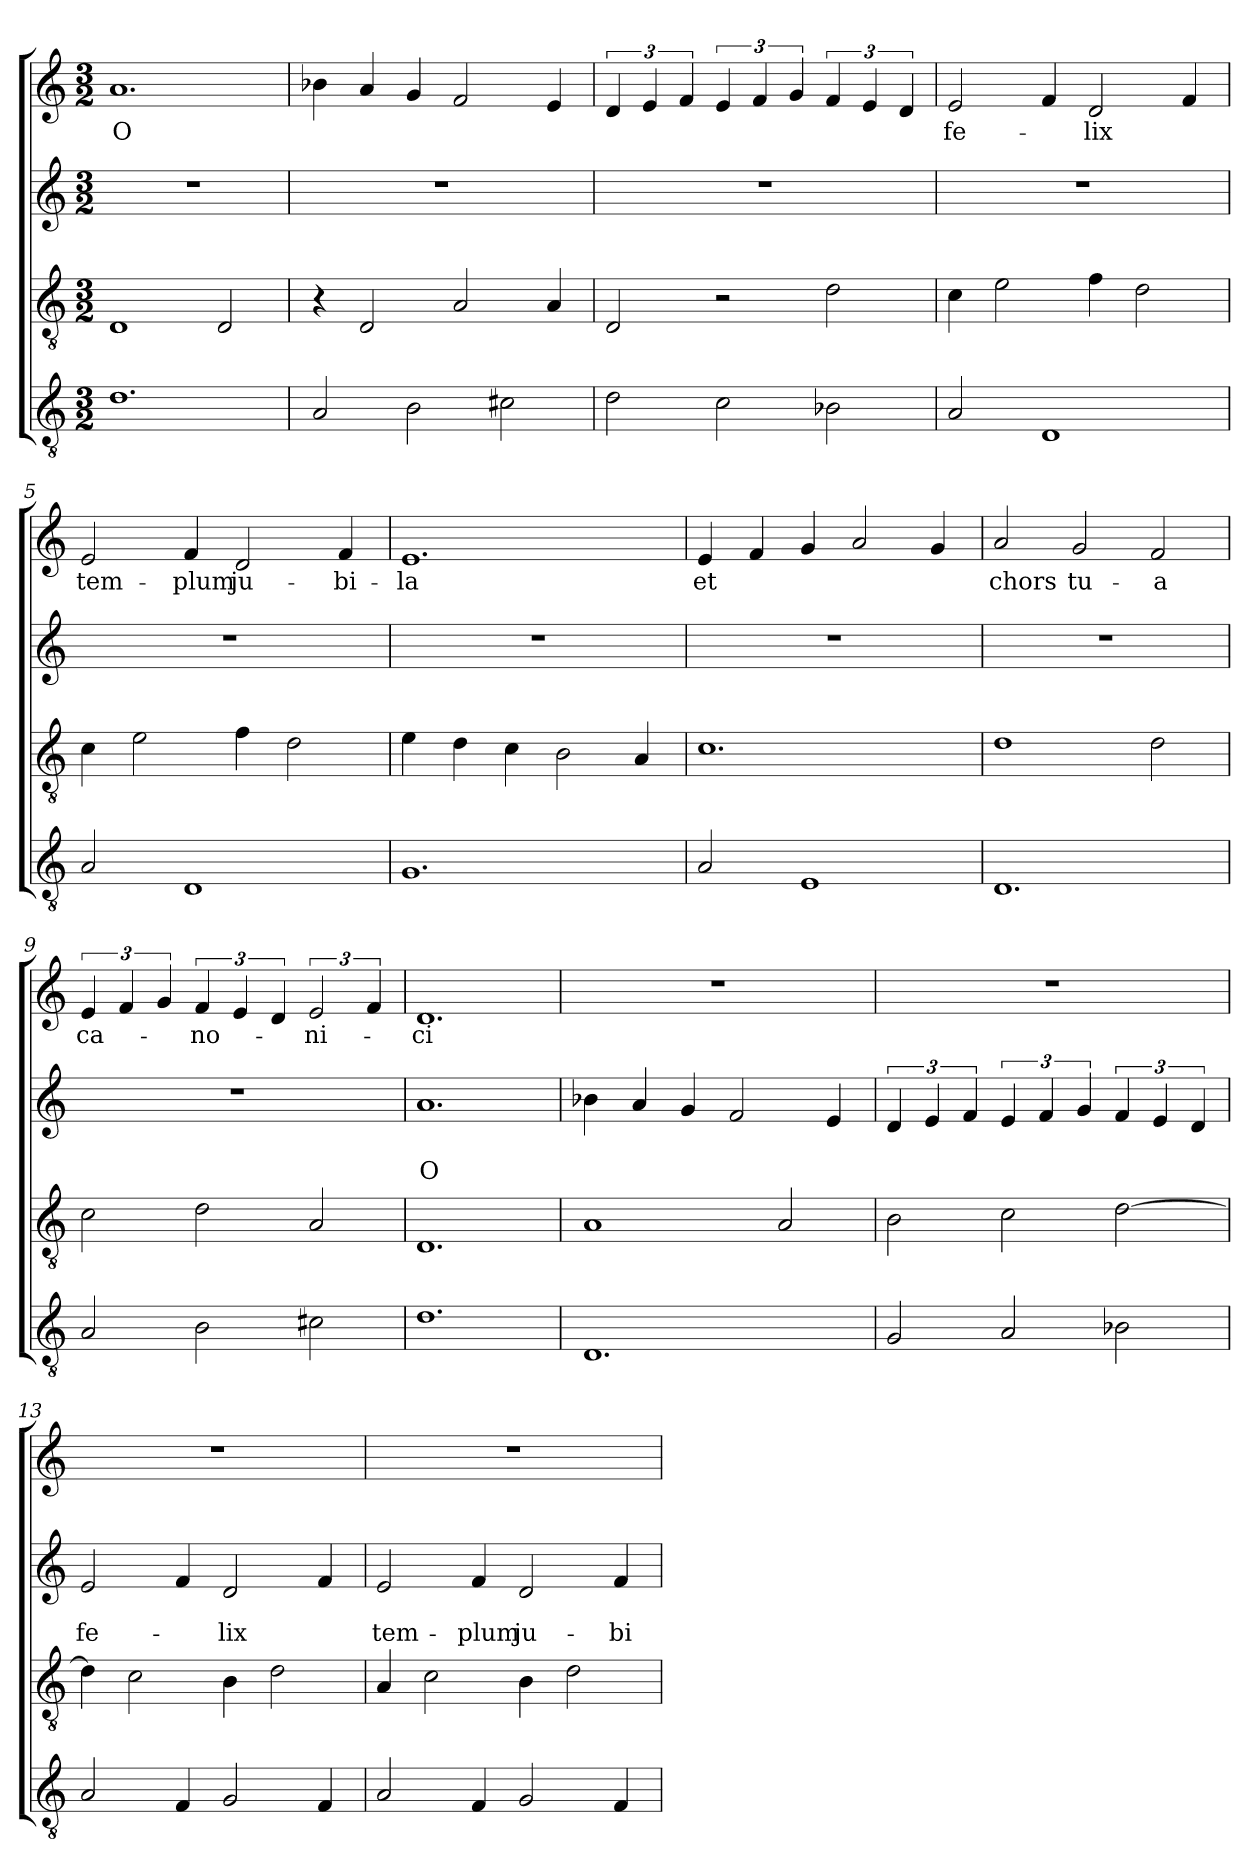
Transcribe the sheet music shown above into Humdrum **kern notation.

**kern	**kern	**kern	**text	**text	**kern	**text
*part4	*part3	*part2	*part2	*part2	*part1	*part1
*staff4	*staff3	*staff2	*staff2	*staff2	*staff1	*staff1
*clefGv2	*clefGv2	*clefG2	*	*	*clefG2	*
*k[]	*k[]	*k[]	*	*	*k[]	*
*C:	*C:	*C:	*	*	*C:	*
*M3/2	*M3/2	*M3/2	*	*	*M3/2	*
=1	=1	=1	=1	=1	=1	=1
1.d	1D	1.r	.	.	1.a	O
.	2D/	.	.	.	.	.
=2	=2	=2	=2	=2	=2	=2
2A/	4r	1.r	.	.	4b-X\	.
.	2D/	.	.	.	4a/	.
2B\	.	.	.	.	4g/	.
.	2A/	.	.	.	2f/	.
2c#X\	.	.	.	.	.	.
.	4A/	.	.	.	4e/	.
=3	=3	=3	=3	=3	=3	=3
2d\	2D/	1.r	.	.	6d/	.
.	.	.	.	.	6e/	.
.	.	.	.	.	6f/	.
2c\	2r	.	.	.	6e/	.
.	.	.	.	.	6f/	.
.	.	.	.	.	6g/	.
2B-X\	2d\	.	.	.	6f/	.
.	.	.	.	.	6e/	.
.	.	.	.	.	6d/	.
=4	=4	=4	=4	=4	=4	=4
2A/	4c\	1.r	.	.	2e/	fe-
.	2e\	.	.	.	.	.
1D	.	.	.	.	4f/	.
.	4f\	.	.	.	2d/	-lix
.	2d\	.	.	.	.	.
.	.	.	.	.	4f/	.
=5	=5	=5	=5	=5	=5	=5
2A/	4c\	1.r	.	.	2e/	tem-
.	2e\	.	.	.	.	.
1D	.	.	.	.	4f/	-plum
.	4f\	.	.	.	2d/	ju-
.	2d\	.	.	.	.	.
.	.	.	.	.	4f/	-bi-
=6	=6	=6	=6	=6	=6	=6
1.G	4e\	1.r	.	.	1.e	-la
.	4d\	.	.	.	.	.
.	4c\	.	.	.	.	.
.	2B\	.	.	.	.	.
.	4A/	.	.	.	.	.
!!LO:LB:g=z
=7	=7	=7	=7	=7	=7	=7
2A/	1.c	1.r	.	.	4e/	et
.	.	.	.	.	4f/	.
1E	.	.	.	.	4g/	.
.	.	.	.	.	2a/	.
.	.	.	.	.	4g/	.
=8	=8	=8	=8	=8	=8	=8
1.D	1d	1.r	.	.	2a/	chors
.	.	.	.	.	2g/	tu-
.	2d\	.	.	.	2f/	-a
=9	=9	=9	=9	=9	=9	=9
2A/	2c\	1.r	.	.	6e/	ca-
.	.	.	.	.	6f/	.
.	.	.	.	.	6g/	.
2B\	2d\	.	.	.	6f/	-no-
.	.	.	.	.	6e/	.
.	.	.	.	.	6d/	.
2c#X\	2A/	.	.	.	3e/	-ni-
.	.	.	.	.	6f/	.
=10	=10	=10	=10	=10	=10	=10
1.d	1.D	1.a	.	O	1.d	-ci
=11	=11	=11	=11	=11	=11	=11
1.D	1A	4b-X\	.	.	1.r	.
.	.	4a/	.	.	.	.
.	.	4g/	.	.	.	.
.	.	2f/	.	.	.	.
.	2A/	.	.	.	.	.
.	.	4e/	.	.	.	.
=12	=12	=12	=12	=12	=12	=12
2G/	2B\	6d/	.	.	1.r	.
.	.	6e/	.	.	.	.
.	.	6f/	.	.	.	.
2A/	2c\	6e/	.	.	.	.
.	.	6f/	.	.	.	.
.	.	6g/	.	.	.	.
2B-X\	[2d\	6f/	.	.	.	.
.	.	6e/	.	.	.	.
.	.	6d/	.	.	.	.
!!LO:LB:g=z
=13	=13	=13	=13	=13	=13	=13
2A/	4d\]	2e/	.	fe-	1.r	.
.	2c\	.	.	.	.	.
4F/	.	4f/	.	.	.	.
2G/	4B\	2d/	.	-lix	.	.
.	2d\	.	.	.	.	.
4F/	.	4f/	.	.	.	.
=14	=14	=14	=14	=14	=14	=14
2A/	4A/	2e/	.	tem-	1.r	.
.	2c\	.	.	.	.	.
4F/	.	4f/	.	-plum	.	.
2G/	4B\	2d/	.	ju-	.	.
.	2d\	.	.	.	.	.
4F/	.	4f/	.	-bi-	.	.
=	=	=	=	=	=	=
*-	*-	*-	*-	*-	*-	*-
